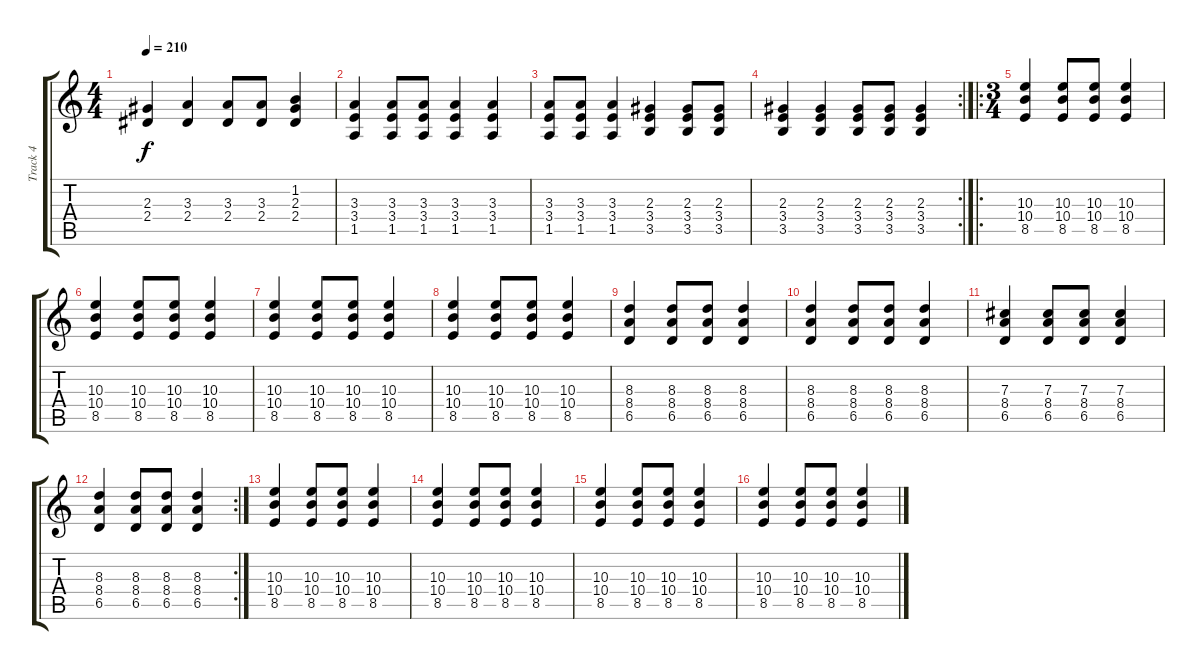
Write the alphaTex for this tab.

\track ("Track 4" "Track 4") {instrument distortionguitar}
\staff {score tabs}
\tuning (Eb4 Bb3 Gb3 Db3 Ab2 Eb2) {hide}
\ts (4 4)
\tempo 210
\clef g2
\ks c
(2.3 2.4).4{dy f} (3.3 2.4).4 (3.3 2.4).8 (3.3 2.4).8 (1.2 2.3 2.4).4 |
(3.3 3.4 1.5).4 (3.3 3.4 1.5).8 (3.3 3.4 1.5).8 (3.3 3.4 1.5).4 (3.3 3.4 1.5).4 |
(3.3 3.4 1.5).8 (3.3 3.4 1.5).8 (3.3 3.4 1.5).4 (2.3 3.4 3.5).4 (2.3 3.4 3.5).8 (2.3 3.4 3.5).8 |
\rc 2
(2.3 3.4 3.5).4 (2.3 3.4 3.5).4 (2.3 3.4 3.5).8 (2.3 3.4 3.5).8 (2.3 3.4 3.5).4 |
\ro
\ts (3 4)
(10.3 10.4 8.5).4 (10.3 10.4 8.5).8 (10.3 10.4 8.5).8 (10.3 10.4 8.5).4 |
(10.3 10.4 8.5).4 (10.3 10.4 8.5).8 (10.3 10.4 8.5).8 (10.3 10.4 8.5).4 |
(10.3 10.4 8.5).4 (10.3 10.4 8.5).8 (10.3 10.4 8.5).8 (10.3 10.4 8.5).4 |
(10.3 10.4 8.5).4 (10.3 10.4 8.5).8 (10.3 10.4 8.5).8 (10.3 10.4 8.5).4 |
(8.3 8.4 6.5).4 (8.3 8.4 6.5).8 (8.3 8.4 6.5).8 (8.3 8.4 6.5).4 |
(8.3 8.4 6.5).4 (8.3 8.4 6.5).8 (8.3 8.4 6.5).8 (8.3 8.4 6.5).4 |
(7.3 8.4 6.5).4 (7.3 8.4 6.5).8 (7.3 8.4 6.5).8 (7.3 8.4 6.5).4 |
\rc 2
(8.3 8.4 6.5).4 (8.3 8.4 6.5).8 (8.3 8.4 6.5).8 (8.3 8.4 6.5).4 |
(10.3 10.4 8.5).4 (10.3 10.4 8.5).8 (10.3 10.4 8.5).8 (10.3 10.4 8.5).4 |
(10.3 10.4 8.5).4 (10.3 10.4 8.5).8 (10.3 10.4 8.5).8 (10.3 10.4 8.5).4 |
(10.3 10.4 8.5).4 (10.3 10.4 8.5).8 (10.3 10.4 8.5).8 (10.3 10.4 8.5).4 |
(10.3 10.4 8.5).4 (10.3 10.4 8.5).8 (10.3 10.4 8.5).8 (10.3 10.4 8.5).4
